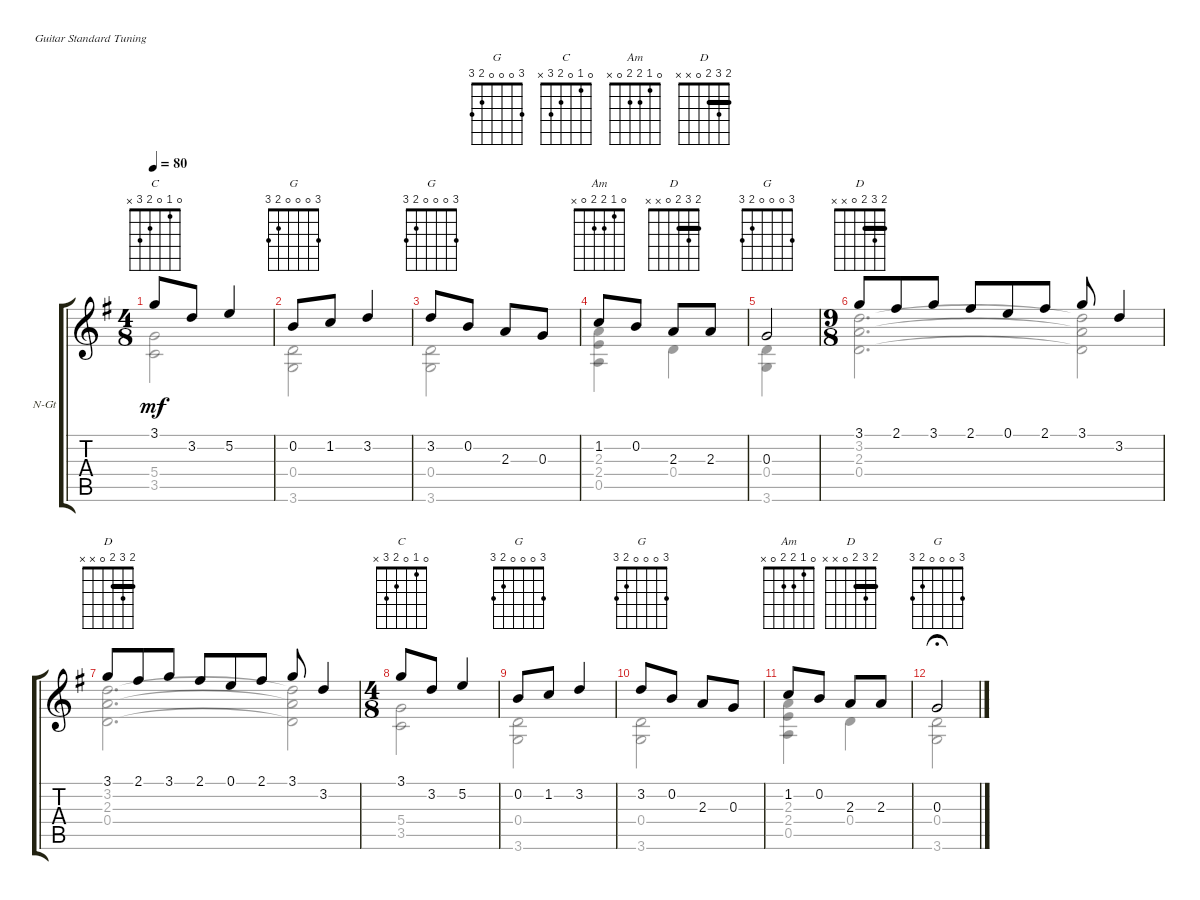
\defaultSystemsLayout 4
\bracketExtendMode groupsimilarinstruments
\firstSystemTrackNameOrientation horizontal
\otherSystemsTrackNameOrientation horizontal
\chordDiagramsInScore
\track ("Nylon Guitar" "N-Gt") {instrument acousticguitarnylon}
\staff {score tabs}
\tuning (E4 B3 G3 D3 A2 E2)
\chord ("G" 3 0 0 0 2 3) {showfingering false}
\chord ("C" 0 1 0 2 3 x) {showfingering false}
\chord ("Am" 0 1 2 2 0 x) {showfingering false}
\chord ("D" 2 3 2 0 x x) {showfingering false barre 2}
\voice
\ts (4 8)
\tempo 80
\clef g2
\ks g
3.1.8{ch "C" dy mf} 3.2.8 5.2.4 |
0.2.8{ch "G"} 1.2.8 3.2.4 |
3.2.8{ch "G"} 0.2.8 2.3.8 0.3.8 |
1.2.8{ch "Am"} 0.2.8 2.3.8{ch "D"} 2.3.8 |
0.3.2{ch "G"} |
\ts (9 8)
3.1.8{ch "D"} 2.1.8 3.1.8 2.1.8 0.1.8 2.1.8 3.1.8 3.2.4 |
3.1.8{ch "D"} 2.1.8 3.1.8 2.1.8 0.1.8 2.1.8 3.1.8 3.2.4 |
\ts (4 8)
3.1.8{ch "C"} 3.2.8 5.2.4 |
0.2.8{ch "G"} 1.2.8 3.2.4 |
3.2.8{ch "G"} 0.2.8 2.3.8 0.3.8 |
1.2.8{ch "Am"} 0.2.8 2.3.8{ch "D"} 2.3.8 |
0.3.2{ch "G" fermata (medium 0.5)}
\voice
\clef g2
\ottava regular
\simile none
\ks g
(3.5 5.4).2{dy mf} |
(3.6 0.4).2 |
(3.6 0.4).2 |
(2.3 2.4 0.5).4 0.4.4 |
(0.4 3.6).4 |
(0.4 2.3 3.2).2{d} (3.2{t} 2.3{t} 0.4{t}).2 |
(0.4 2.3 3.2).2{d} (3.2{t} 2.3{t} 0.4{t}).2 |
(3.5 5.4).2 |
(3.6 0.4).2 |
(3.6 0.4).2 |
(2.3 2.4 0.5).4 0.4.4 |
(0.4 3.6).2{fermata (medium 0.5)}
